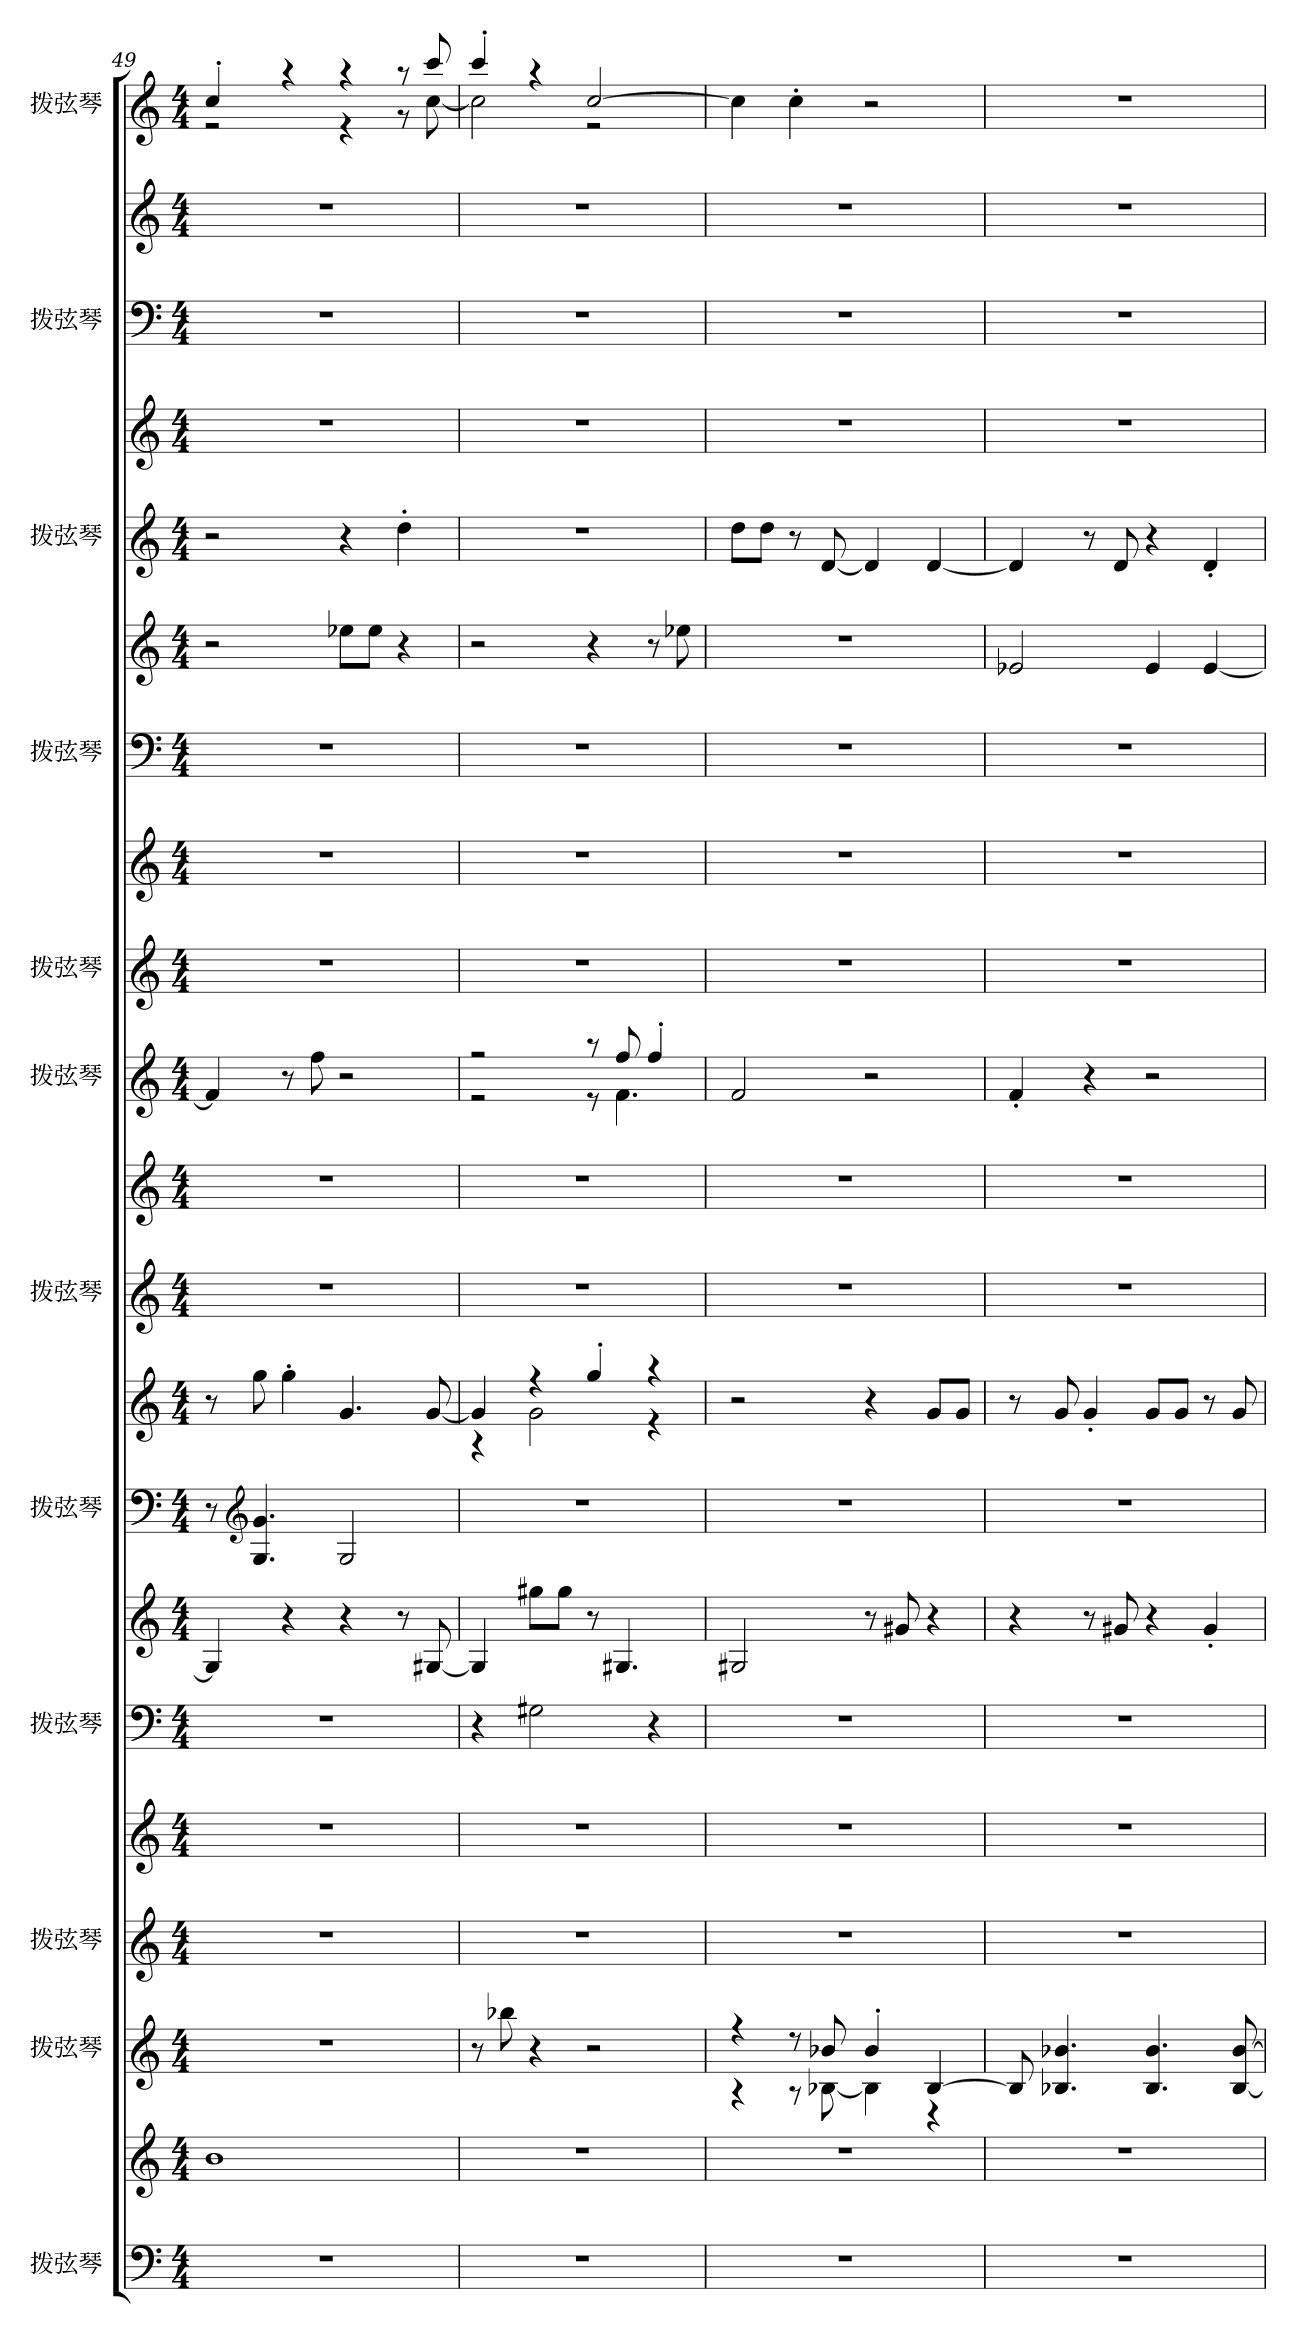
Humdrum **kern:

**kern	**kern	**kern	**kern	**kern	**kern	**kern	**kern	**kern	**kern	**kern	**kern	**kern	**kern	**kern	**kern	**kern	**kern	**kern	**kern	**kern
*part12	*part12	*part11	*part10	*part10	*part9	*part9	*part8	*part8	*part7	*part7	*part6	*part5	*part5	*part4	*part4	*part3	*part3	*part2	*part2	*part1
*staff21	*staff20	*staff19	*staff18	*staff17	*staff16	*staff15	*staff14	*staff13	*staff12	*staff11	*staff10	*staff9	*staff8	*staff7	*staff6	*staff5	*staff4	*staff3	*staff2	*staff1
*I"拨弦琴	*	*I"拨弦琴	*I"拨弦琴	*	*I"拨弦琴	*	*I"拨弦琴	*	*I"拨弦琴	*	*I"拨弦琴	*I"拨弦琴	*	*I"拨弦琴	*	*I"拨弦琴	*	*I"拨弦琴	*	*I"拨弦琴
*clefF4	*clefG2	*clefG2	*clefG2	*clefG2	*clefF4	*clefG2	*clefF4	*clefG2	*clefG2	*clefG2	*clefG2	*clefG2	*clefG2	*clefF4	*clefG2	*clefG2	*clefG2	*clefF4	*clefG2	*clefG2
*k[]	*k[]	*k[]	*k[]	*k[]	*k[]	*k[]	*k[]	*k[]	*k[]	*k[]	*k[]	*k[]	*k[]	*k[]	*k[]	*k[]	*k[]	*k[]	*k[]	*k[]
*M4/4	*M4/4	*M4/4	*M4/4	*M4/4	*M4/4	*M4/4	*M4/4	*M4/4	*M4/4	*M4/4	*M4/4	*M4/4	*M4/4	*M4/4	*M4/4	*M4/4	*M4/4	*M4/4	*M4/4	*M4/4
=49	=49	=49	=49	=49	=49	=49	=49	=49	=49	=49	=49	=49	=49	=49	=49	=49	=49	=49	=49	=49
*	*	*	*	*	*	*	*	*	*	*	*	*	*	*	*	*	*	*	*	*^
1r	1b	1r	1r	1r	1r	4G#/]	8r	8r	1r	1r	4f/]	1r	1r	1r	2r	2r	1r	1r	1r	4cc'/	2r
*	*	*	*	*	*	*	*clefG2	*	*	*	*	*	*	*	*	*	*	*	*	*	*
.	.	.	.	.	.	.	4.G/ 4.g/	8gg\	.	.	.	.	.	.	.	.	.	.	.	.	.
.	.	.	.	.	.	4r	.	4gg'\	.	.	8r	.	.	.	.	.	.	.	.	4r	.
.	.	.	.	.	.	.	.	.	.	.	8ff\	.	.	.	.	.	.	.	.	.	.
.	.	.	.	.	.	4r	2G/	4.g/	.	.	2r	.	.	.	8ee-X\L	4r	.	.	.	4r	4r
.	.	.	.	.	.	.	.	.	.	.	.	.	.	.	8ee-\J	.	.	.	.	.	.
.	.	.	.	.	.	8r	.	.	.	.	.	.	.	.	4r	4dd'\	.	.	.	8r	8r
.	.	.	.	.	.	[8G#X/	.	[8g/	.	.	.	.	.	.	.	.	.	.	.	8ccc/	[8cc\
!!LO:PB:g=z	!!
=50	=50	=50	=50	=50	=50	=50	=50	=50	=50	=50	=50	=50	=50	=50	=50	=50	=50	=50	=50	=50	=50
*	*	*	*	*	*	*	*	*^	*	*	*^	*	*	*	*	*	*	*	*	*	*
1r	1r	8r	1r	1r	4r	4G#/]	1r	4g/]	4r	1r	1r	2r	2r	1r	1r	1r	2r	1r	1r	1r	1r	4ccc'/	2cc\]
.	.	8bb-X\	.	.	.	.	.	.	.	.	.	.	.	.	.	.	.	.	.	.	.	.	.
.	.	4r	.	.	2G#X\	8gg#X\L	.	4r	2g\	.	.	.	.	.	.	.	.	.	.	.	.	4r	.
.	.	.	.	.	.	8gg#\J	.	.	.	.	.	.	.	.	.	.	.	.	.	.	.	.	.
.	.	2r	.	.	.	8r	.	4gg'/	.	.	.	8r	8r	.	.	.	4r	.	.	.	.	[2cc/	2r
.	.	.	.	.	.	4.G#X/	.	.	.	.	.	8ff/	4.f\	.	.	.	.	.	.	.	.	.	.
.	.	.	.	.	4r	.	.	4r	4r	.	.	4ff'/	.	.	.	.	8r	.	.	.	.	.	.
.	.	.	.	.	.	.	.	.	.	.	.	.	.	.	.	.	8ee-X\	.	.	.	.	.	.
*	*	*	*	*	*	*	*	*v	*v	*	*	*v	*v	*	*	*	*	*	*	*	*	*v	*v
=51	=51	=51	=51	=51	=51	=51	=51	=51	=51	=51	=51	=51	=51	=51	=51	=51	=51	=51	=51	=51
*	*	*^	*	*	*	*	*	*	*	*	*	*	*	*	*	*	*	*	*	*
1r	1r	4r	4r	1r	1r	1r	2G#X/	1r	2r	1r	1r	2f/	1r	1r	1r	1r	8dd\L	1r	1r	1r	4cc\]
.	.	.	.	.	.	.	.	.	.	.	.	.	.	.	.	.	8dd\J	.	.	.	.
.	.	8r	8r	.	.	.	.	.	.	.	.	.	.	.	.	.	8r	.	.	.	4cc'\
.	.	8b-X/	[8B-X\	.	.	.	.	.	.	.	.	.	.	.	.	.	[8d/	.	.	.	.
.	.	4b-'/	4B-\]	.	.	.	8r	.	4r	.	.	2r	.	.	.	.	4d/]	.	.	.	2r
.	.	.	.	.	.	.	8g#X/	.	.	.	.	.	.	.	.	.	.	.	.	.	.
.	.	[4B-/	4r	.	.	.	4r	.	8g/L	.	.	.	.	.	.	.	[4d/	.	.	.	.
.	.	.	.	.	.	.	.	.	8g/J	.	.	.	.	.	.	.	.	.	.	.	.
*	*	*v	*v	*	*	*	*	*	*	*	*	*	*	*	*	*	*	*	*	*	*
=52	=52	=52	=52	=52	=52	=52	=52	=52	=52	=52	=52	=52	=52	=52	=52	=52	=52	=52	=52	=52
1r	1r	8B-/]	1r	1r	1r	4r	1r	8r	1r	1r	4f'/	1r	1r	1r	2e-X/	4d/]	1r	1r	1r	1r
.	.	4.B-X/ 4.b-X/	.	.	.	.	.	8g/	.	.	.	.	.	.	.	.	.	.	.	.
.	.	.	.	.	.	8r	.	4g'/	.	.	4r	.	.	.	.	8r	.	.	.	.
.	.	.	.	.	.	8g#X/	.	.	.	.	.	.	.	.	.	8d/	.	.	.	.
.	.	4.B-/ 4.b-/	.	.	.	4r	.	8g/L	.	.	2r	.	.	.	4e-/	4r	.	.	.	.
.	.	.	.	.	.	.	.	8g/J	.	.	.	.	.	.	.	.	.	.	.	.
.	.	.	.	.	.	4g#'/	.	8r	.	.	.	.	.	.	[4e-/	4d'/	.	.	.	.
.	.	[8B-/ [8b-/	.	.	.	.	.	8g/	.	.	.	.	.	.	.	.	.	.	.	.
=	=	=	=	=	=	=	=	=	=	=	=	=	=	=	=	=	=	=	=	=
*-	*-	*-	*-	*-	*-	*-	*-	*-	*-	*-	*-	*-	*-	*-	*-	*-	*-	*-	*-	*-
